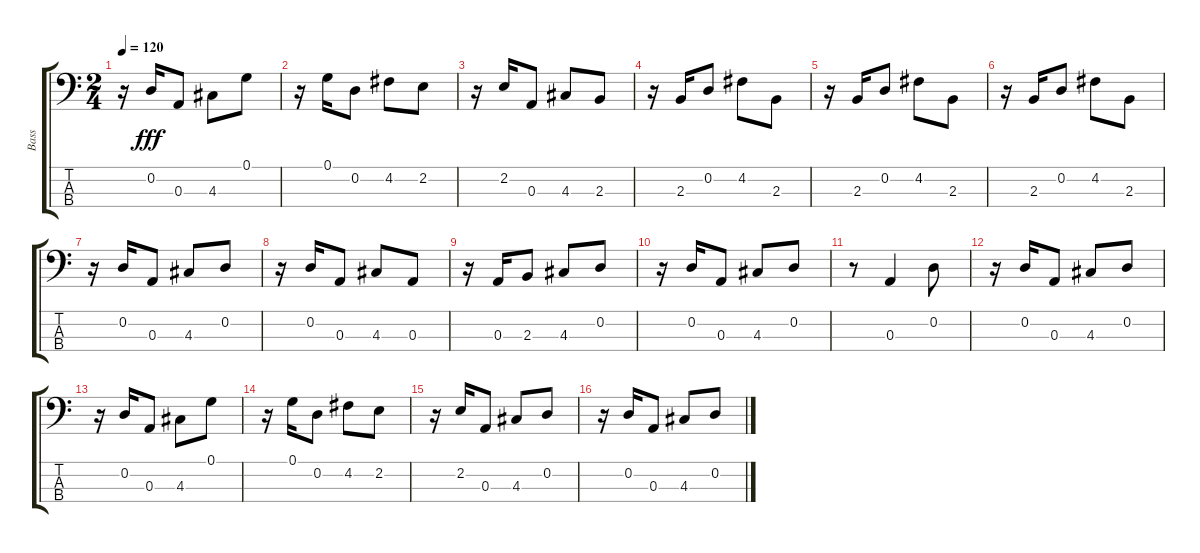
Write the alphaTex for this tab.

\track ("Bass" "Bass") {instrument slapbass1}
\staff {score tabs}
\tuning (G2 D2 A1 E1) {hide}
\ts (2 4)
\tempo 120
\clef f4
\ks c
r.16{dy fff} 0.2.16 0.3.8 4.3.8 0.1.8 |
r.16 0.1.16 0.2.8 4.2.8 2.2.8 |
r.16 2.2.16 0.3.8 4.3.8 2.3.8 |
r.16 2.3.16 0.2.8 4.2.8 2.3.8 |
r.16 2.3.16 0.2.8 4.2.8 2.3.8 |
r.16 2.3.16 0.2.8 4.2.8 2.3.8 |
r.16 0.2.16 0.3.8 4.3.8 0.2.8 |
r.16 0.2.16 0.3.8 4.3.8 0.3.8 |
r.16 0.3.16 2.3.8 4.3.8 0.2.8 |
r.16 0.2.16 0.3.8 4.3.8 0.2.8 |
r.8 0.3.4 0.2.8 |
r.16 0.2.16 0.3.8 4.3.8 0.2.8 |
r.16 0.2.16 0.3.8 4.3.8 0.1.8 |
r.16 0.1.16 0.2.8 4.2.8 2.2.8 |
r.16 2.2.16 0.3.8 4.3.8 0.2.8 |
r.16 0.2.16 0.3.8 4.3.8 0.2.8
